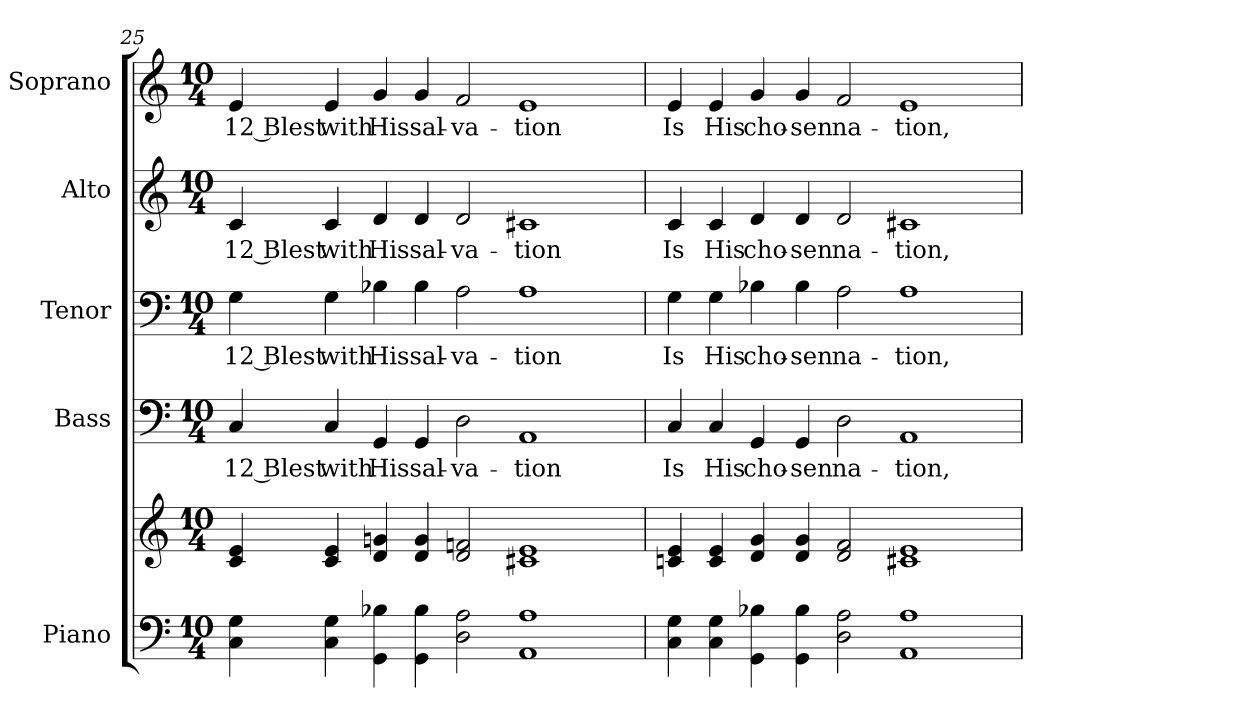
**kern	**kern	**kern	**text	**kern	**text	**kern	**text	**kern	**text
*part5	*part5	*part4	*part4	*part3	*part3	*part2	*part2	*part1	*part1
*staff6	*staff5	*staff4	*staff4	*staff3	*staff3	*staff2	*staff2	*staff1	*staff1
*I"Piano	*	*I"Bass	*	*I"Tenor	*	*I"Alto	*	*I"Soprano	*
*I'Pno.	*	*I'B.	*	*I'T.	*	*I'A.	*	*I'S.	*
!!LO:PB:g=z
*clefF4	*clefG2	*clefF4	*	*clefF4	*	*clefG2	*	*clefG2	*
*k[]	*k[]	*k[]	*	*k[]	*	*k[]	*	*k[]	*
*C:	*C:	*C:	*	*C:	*	*C:	*	*C:	*
*M10/4	*M10/4	*M10/4	*	*M10/4	*	*M10/4	*	*M10/4	*
=25	=25	=25	=25	=25	=25	=25	=25	=25	=25
*	*^	*	*	*	*	*	*	*	*
!	!	!	!	!LO:LY:b:color=#000000	!	!	!	!	!	!
!	!	!	!	!	!	!LO:LY:b:color=#000000	!	!	!	!
!	!	!	!	!	!	!	!	!LO:LY:b:color=#000000	!	!
!	!	!	!	!	!	!	!	!	!	!LO:LY:b:color=#000000
4Ci\ 4Gi	4ci/ 4ei	4ryy	4Ci/	12 Blest	4Gi\	12 Blest	4ci/	12 Blest	4ei/	12 Blest
!	!	!	!	!LO:LY:b:color=#000000	!	!	!	!	!	!
!	!	!	!	!	!	!LO:LY:b:color=#000000	!	!	!	!
!	!	!	!	!	!	!	!	!LO:LY:b:color=#000000	!	!
!	!	!	!	!	!	!	!	!	!	!LO:LY:b:color=#000000
4Ci\ 4Gi	4ci/ 4ei	2.ryy	4Ci/	with	4Gi\	with	4ci/	with	4ei/	with
!	!	!	!	!LO:LY:b:color=#000000	!	!	!	!	!	!
!	!	!	!	!	!	!LO:LY:b:color=#000000	!	!	!	!
!	!	!	!	!	!	!	!	!LO:LY:b:color=#000000	!	!
!	!	!	!	!	!	!	!	!	!	!LO:LY:b:color=#000000
4GGi\ 4B-Xi	4di/ 4gni	.	4GGi/	His	4B-Xi\	His	4di/	His	4gi/	His
!	!	!	!	!LO:LY:b:color=#000000	!	!	!	!	!	!
!	!	!	!	!	!	!LO:LY:b:color=#000000	!	!	!	!
!	!	!	!	!	!	!	!	!LO:LY:b:color=#000000	!	!
!	!	!	!	!	!	!	!	!	!	!LO:LY:b:color=#000000
4GGi\ 4B-i	4di/ 4gi	.	4GGi/	sal-	4B-i\	sal-	4di/	sal-	4gi/	sal-
!	!	!	!	!LO:LY:b:color=#000000	!	!	!	!	!	!
!	!	!	!	!	!	!LO:LY:b:color=#000000	!	!	!	!
!	!	!	!	!	!	!	!	!LO:LY:b:color=#000000	!	!
!	!	!	!	!	!	!	!	!	!	!LO:LY:b:color=#000000
2Di\ 2Ai	2di/ 2fni	1ryy	2Di\	-va-	2Ai\	-va-	2di/	-va-	2fi/	-va-
!	!	!	!	!LO:LY:b:color=#000000	!	!	!	!	!	!
!	!	!	!	!	!	!LO:LY:b:color=#000000	!	!	!	!
!	!	!	!	!	!	!	!	!LO:LY:b:color=#000000	!	!
!	!	!	!	!	!	!	!	!	!	!LO:LY:b:color=#000000
1AAi 1Ai	1c#Xi 1ei	.	1AAi	-tion	1Ai	-tion	1c#Xi	-tion	1ei	-tion
.	.	2ryy	.	.	.	.	.	.	.	.
!!LO:PB:g=z
=26	=26	=26	=26	=26	=26	=26	=26	=26	=26	=26
!	!	!	!	!LO:LY:b:color=#000000	!	!	!	!	!	!
!	!	!	!	!	!	!LO:LY:b:color=#000000	!	!	!	!
!	!	!	!	!	!	!	!	!LO:LY:b:color=#000000	!	!
!	!	!	!	!	!	!	!	!	!	!LO:LY:b:color=#000000
4Ci\ 4Gi	4cni/ 4ei	2ryy	4Ci/	Is	4Gi\	Is	4ci/	Is	4ei/	Is
!	!	!	!	!LO:LY:b:color=#000000	!	!	!	!	!	!
!	!	!	!	!	!	!LO:LY:b:color=#000000	!	!	!	!
!	!	!	!	!	!	!	!	!LO:LY:b:color=#000000	!	!
!	!	!	!	!	!	!	!	!	!	!LO:LY:b:color=#000000
4Ci\ 4Gi	4ci/ 4ei	.	4Ci/	His	4Gi\	His	4ci/	His	4ei/	His
!	!	!	!	!LO:LY:b:color=#000000	!	!	!	!	!	!
!	!	!	!	!	!	!LO:LY:b:color=#000000	!	!	!	!
!	!	!	!	!	!	!	!	!LO:LY:b:color=#000000	!	!
!	!	!	!	!	!	!	!	!	!	!LO:LY:b:color=#000000
4GGi\ 4B-Xi	4di/ 4gi	2ryy	4GGi/	cho-	4B-Xi\	cho-	4di/	cho-	4gi/	cho-
!	!	!	!	!LO:LY:b:color=#000000	!	!	!	!	!	!
!	!	!	!	!	!	!LO:LY:b:color=#000000	!	!	!	!
!	!	!	!	!	!	!	!	!LO:LY:b:color=#000000	!	!
!	!	!	!	!	!	!	!	!	!	!LO:LY:b:color=#000000
4GGi\ 4B-i	4di/ 4gi	.	4GGi/	-sen	4B-i\	-sen	4di/	-sen	4gi/	-sen
!	!	!	!	!LO:LY:b:color=#000000	!	!	!	!	!	!
!	!	!	!	!	!	!LO:LY:b:color=#000000	!	!	!	!
!	!	!	!	!	!	!	!	!LO:LY:b:color=#000000	!	!
!	!	!	!	!	!	!	!	!	!	!LO:LY:b:color=#000000
2Di\ 2Ai	2di/ 2fi	2ryy	2Di\	na-	2Ai\	na-	2di/	na-	2fi/	na-
!	!	!	!	!LO:LY:b:color=#000000	!	!	!	!	!	!
!	!	!	!	!	!	!LO:LY:b:color=#000000	!	!	!	!
!	!	!	!	!	!	!	!	!LO:LY:b:color=#000000	!	!
!	!	!	!	!	!	!	!	!	!	!LO:LY:b:color=#000000
1AAi 1Ai	1c#Xi 1ei	2.ryy	1AAi	-tion,	1Ai	-tion,	1c#Xi	-tion,	1ei	-tion,
.	.	4ryy	.	.	.	.	.	.	.	.
*	*v	*v	*	*	*	*	*	*	*	*
=	=	=	=	=	=	=	=	=	=
*-	*-	*-	*-	*-	*-	*-	*-	*-	*-
